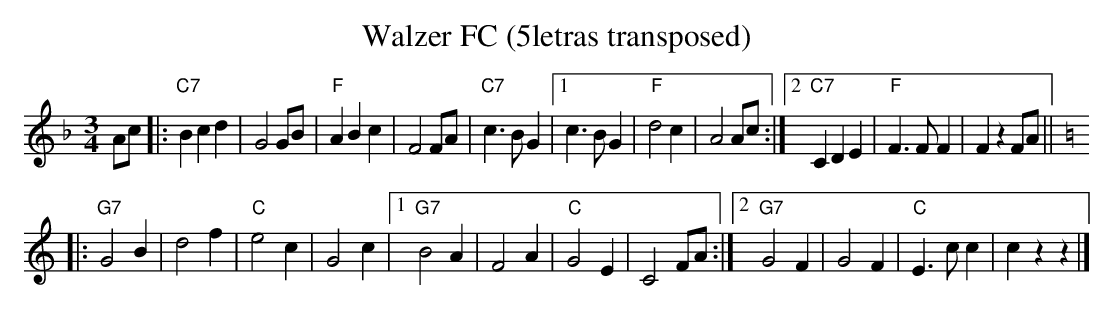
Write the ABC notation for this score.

X:1
T:Walzer FC (5letras transposed)
M:3/4
L:1/4
K:F transpose=3 %%MIDI gchordon
A/2c/2 |: "C7"Bcd | G2G/2B/2 | "F"ABc | F2F/2A/2 | "C7"c>BG |1 c>BG | "F"d2c | A2A/2c/2 :|2 "C7"CDE | "F"F>FF | FzF/2A/2 || [K:C]
|: "G7"G2B | d2f | "C"e2c | G2c |1 "G7"B2A | F2A | "C"G2E | C2F/2A/2 :|2 "G7"G2F | G2F | "C"E>cc | czz |]
